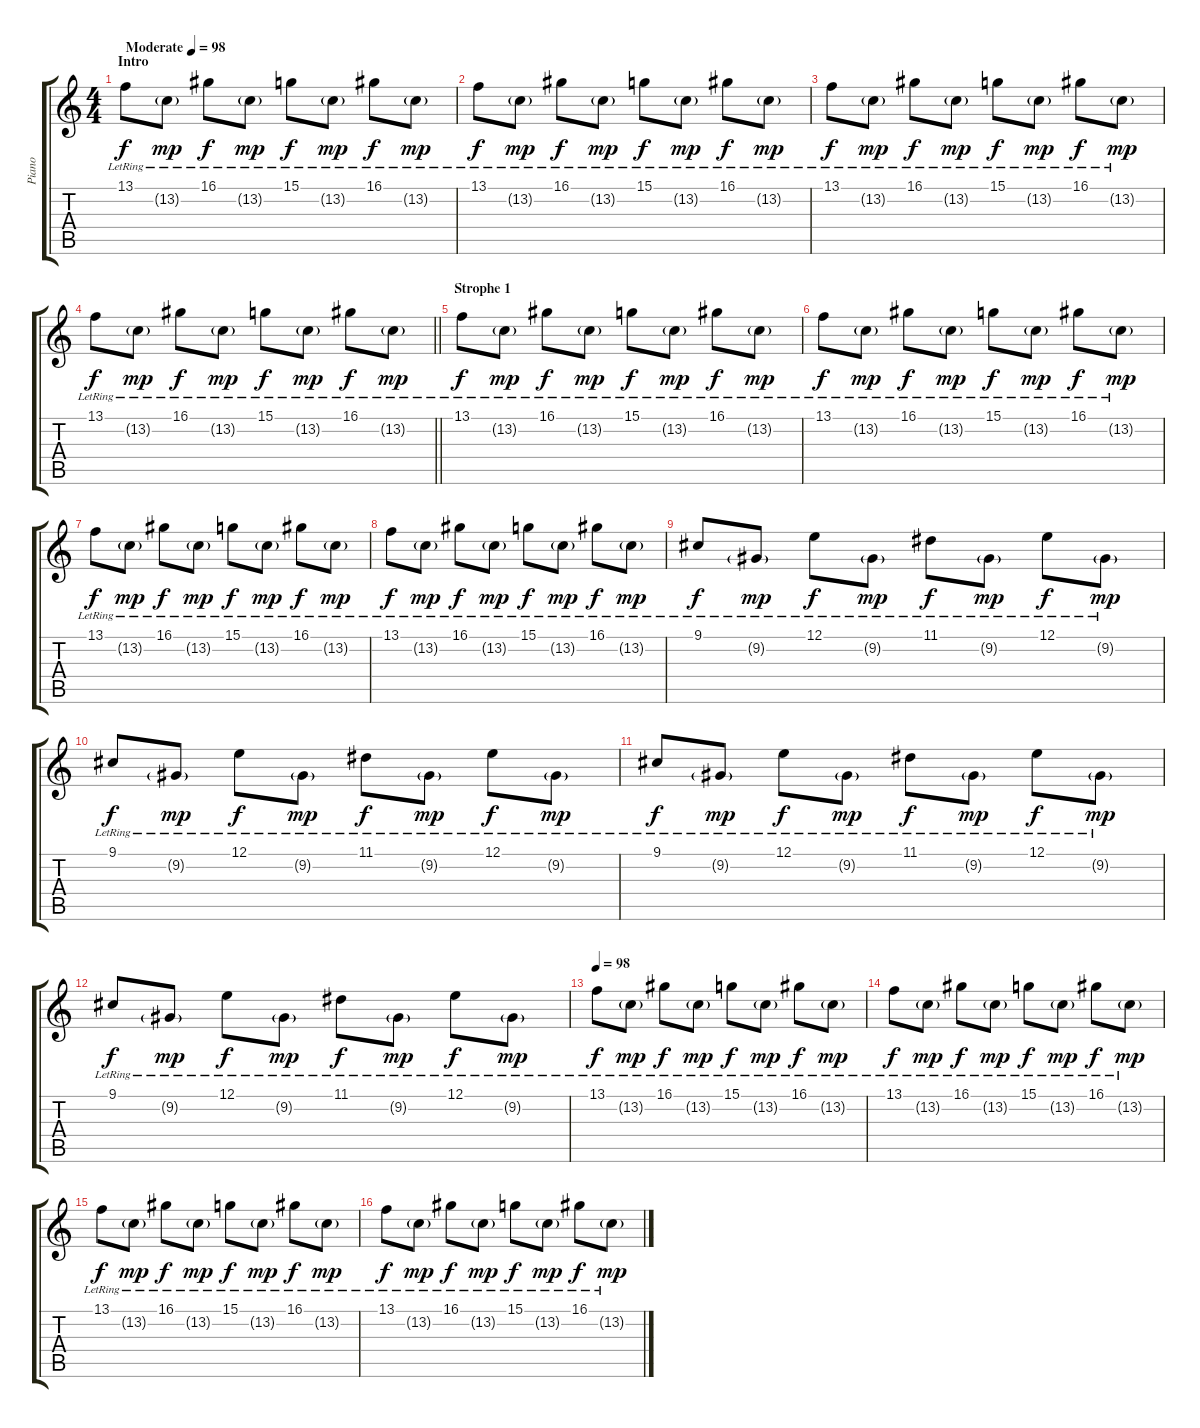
\track ("Piano" "Piano") {instrument acousticgrandpiano}
\staff {score tabs}
\tuning (E4 B3 G3 D3 A2 E2) {hide}
\ts (4 4)
\section ("" "Intro")
\tempo (98 "Moderate")
\clef g2
\ks c
13.1{lr}.8{dy f instrument acousticgrandpiano} 13.2{g lr}.8{dy mp} 16.1{lr}.8{dy f} 13.2{g lr}.8{dy mp} 15.1{lr}.8{dy f} 13.2{g lr}.8{dy mp} 16.1{lr}.8{dy f} 13.2{g lr}.8{dy mp} |
13.1{lr}.8{dy f} 13.2{g lr}.8{dy mp} 16.1{lr}.8{dy f} 13.2{g lr}.8{dy mp} 15.1{lr}.8{dy f} 13.2{g lr}.8{dy mp} 16.1{lr}.8{dy f} 13.2{g lr}.8{dy mp} |
13.1{lr}.8{dy f} 13.2{g lr}.8{dy mp} 16.1{lr}.8{dy f} 13.2{g lr}.8{dy mp} 15.1{lr}.8{dy f} 13.2{g lr}.8{dy mp} 16.1{lr}.8{dy f} 13.2{g lr}.8{dy mp} |
\barLineRight lightlight
13.1{lr}.8{dy f} 13.2{g lr}.8{dy mp} 16.1{lr}.8{dy f} 13.2{g lr}.8{dy mp} 15.1{lr}.8{dy f} 13.2{g lr}.8{dy mp} 16.1{lr}.8{dy f} 13.2{g lr}.8{dy mp} |
\section ("" "Strophe 1")
13.1{lr}.8{dy f} 13.2{g lr}.8{dy mp} 16.1{lr}.8{dy f} 13.2{g lr}.8{dy mp} 15.1{lr}.8{dy f} 13.2{g lr}.8{dy mp} 16.1{lr}.8{dy f} 13.2{g lr}.8{dy mp} |
13.1{lr}.8{dy f} 13.2{g lr}.8{dy mp} 16.1{lr}.8{dy f} 13.2{g lr}.8{dy mp} 15.1{lr}.8{dy f} 13.2{g lr}.8{dy mp} 16.1{lr}.8{dy f} 13.2{g lr}.8{dy mp} |
13.1{lr}.8{dy f} 13.2{g lr}.8{dy mp} 16.1{lr}.8{dy f} 13.2{g lr}.8{dy mp} 15.1{lr}.8{dy f} 13.2{g lr}.8{dy mp} 16.1{lr}.8{dy f} 13.2{g lr}.8{dy mp} |
13.1{lr}.8{dy f} 13.2{g lr}.8{dy mp} 16.1{lr}.8{dy f} 13.2{g lr}.8{dy mp} 15.1{lr}.8{dy f} 13.2{g lr}.8{dy mp} 16.1{lr}.8{dy f} 13.2{g lr}.8{dy mp} |
9.1{lr}.8{dy f} 9.2{g lr}.8{dy mp} 12.1{lr}.8{dy f} 9.2{g lr}.8{dy mp} 11.1{lr}.8{dy f} 9.2{g lr}.8{dy mp} 12.1{lr}.8{dy f} 9.2{g lr}.8{dy mp} |
9.1{lr}.8{dy f} 9.2{g lr}.8{dy mp} 12.1{lr}.8{dy f} 9.2{g lr}.8{dy mp} 11.1{lr}.8{dy f} 9.2{g lr}.8{dy mp} 12.1{lr}.8{dy f} 9.2{g lr}.8{dy mp} |
9.1{lr}.8{dy f} 9.2{g lr}.8{dy mp} 12.1{lr}.8{dy f} 9.2{g lr}.8{dy mp} 11.1{lr}.8{dy f} 9.2{g lr}.8{dy mp} 12.1{lr}.8{dy f} 9.2{g lr}.8{dy mp} |
9.1{lr}.8{dy f} 9.2{g lr}.8{dy mp} 12.1{lr}.8{dy f} 9.2{g lr}.8{dy mp} 11.1{lr}.8{dy f} 9.2{g lr}.8{dy mp} 12.1{lr}.8{dy f} 9.2{g lr}.8{dy mp} |
\tempo 98
13.1{lr}.8{dy f} 13.2{g lr}.8{dy mp} 16.1{lr}.8{dy f} 13.2{g lr}.8{dy mp} 15.1{lr}.8{dy f} 13.2{g lr}.8{dy mp} 16.1{lr}.8{dy f} 13.2{g lr}.8{dy mp} |
13.1{lr}.8{dy f} 13.2{g lr}.8{dy mp} 16.1{lr}.8{dy f} 13.2{g lr}.8{dy mp} 15.1{lr}.8{dy f} 13.2{g lr}.8{dy mp} 16.1{lr}.8{dy f} 13.2{g lr}.8{dy mp} |
13.1{lr}.8{dy f} 13.2{g lr}.8{dy mp} 16.1{lr}.8{dy f} 13.2{g lr}.8{dy mp} 15.1{lr}.8{dy f} 13.2{g lr}.8{dy mp} 16.1{lr}.8{dy f} 13.2{g lr}.8{dy mp} |
13.1{lr}.8{dy f} 13.2{g lr}.8{dy mp} 16.1{lr}.8{dy f} 13.2{g lr}.8{dy mp} 15.1{lr}.8{dy f} 13.2{g lr}.8{dy mp} 16.1{lr}.8{dy f} 13.2{g lr}.8{dy mp}
